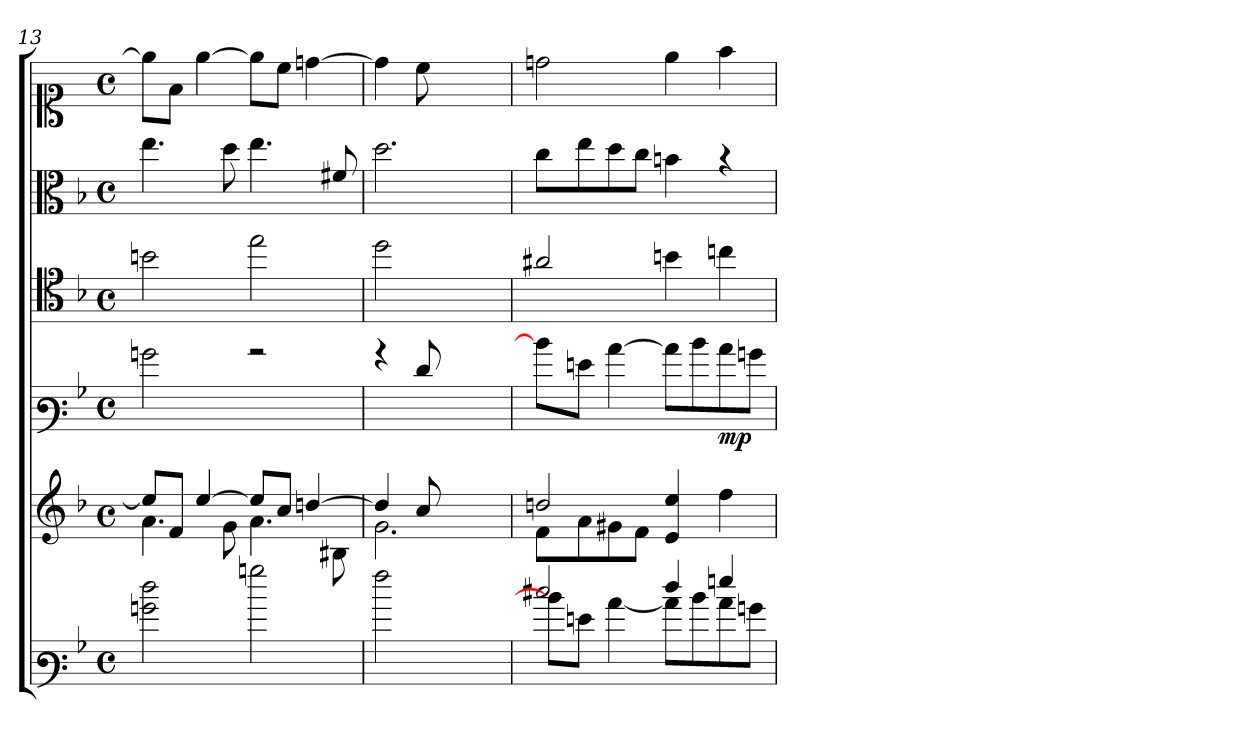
**kern	**kern	**kern	**dynam	**kern	**kern	**kern
*part5	*part5	*part4	*part4	*part3	*part2	*part1
*staff6	*staff5	*staff4	*staff4	*staff3	*staff2	*staff1
*clefF3	*clefG3	*clefF3	*	*clefC4	*clefC3	*clefC1
*k[b-]	*k[b-]	*k[b-]	*	*k[b-]	*k[b-]	*
*M4/4	*M4/4	*M4/4	*	*M4/4	*M4/4	*M4/4
*met(c)	*met(c)	*met(c)	*	*met(c)	*met(c)	*met(c)
=13	=13	=13	=13	=13	=13	=13
*	*^	*	*	*	*	*
2b\ 2ff\	8cc/L]	4.f\	2b\	.	2b\	4.ee\	8ee\L]
.	8d/J	.	.	.	.	.	8f\J
.	[>4cc/	.	.	.	.	.	[>4ee\
.	.	8e\	.	.	.	8dd\	.
2bb\	8cc/L]	4.f\	2rb	.	2ee\	4.ee\	8ee\L]
.	8a/J	.	.	.	.	.	8cc\J
.	[>4bn/	.	.	.	.	.	[>4ddn\
.	.	8G#X\	.	.	.	8f#X/	.
=14	=14	=14	=14	=14	=14	=14	=14
2aa\	4b/]	2.e\	4rb	.	2dd\	2.dd\	4dd\]
.	8a/L	.	8f/L	.	.	.	8cc\L
.	4.ryy	.	4.ryy	.	.	.	4.ryy
4ryy	.	.	.	.	4ryy	.	.
=15	=15	=15	=15	=15	=15	=15	=15
*^	*	*	*	*	*	*	*
2ee#X/	8dd\L]	2bn/	8d\L	8dd\L]	.	2a#X/	8cc\L	2ddn\
.	8gn\J	.	8f\	8gn\J	.	.	8ee\	.
.	[<4cc\	.	8e#\	[>4cc\	.	.	8dd\	.
.	.	.	8d\J	.	.	.	8cc\J	.
4ff/	8cc\L]	4c/ 4cc/	2ryy	8cc\L]	.	4b\	4b\	4ee\
.	8dd\	.	.	8dd\	.	.	.	.
!	!	!	!	!	!LO:DY:b	!	!	!
4ggn/	8cc\	4dd\	.	8cc\	mp	4ccn\	4rb	4ff\
.	8b\J	.	.	8b\J	.	.	.	.
*v	*v	*	*	*	*	*	*	*
*	*v	*v	*	*	*	*	*
=	=	=	=	=	=	=
*-	*-	*-	*-	*-	*-	*-
